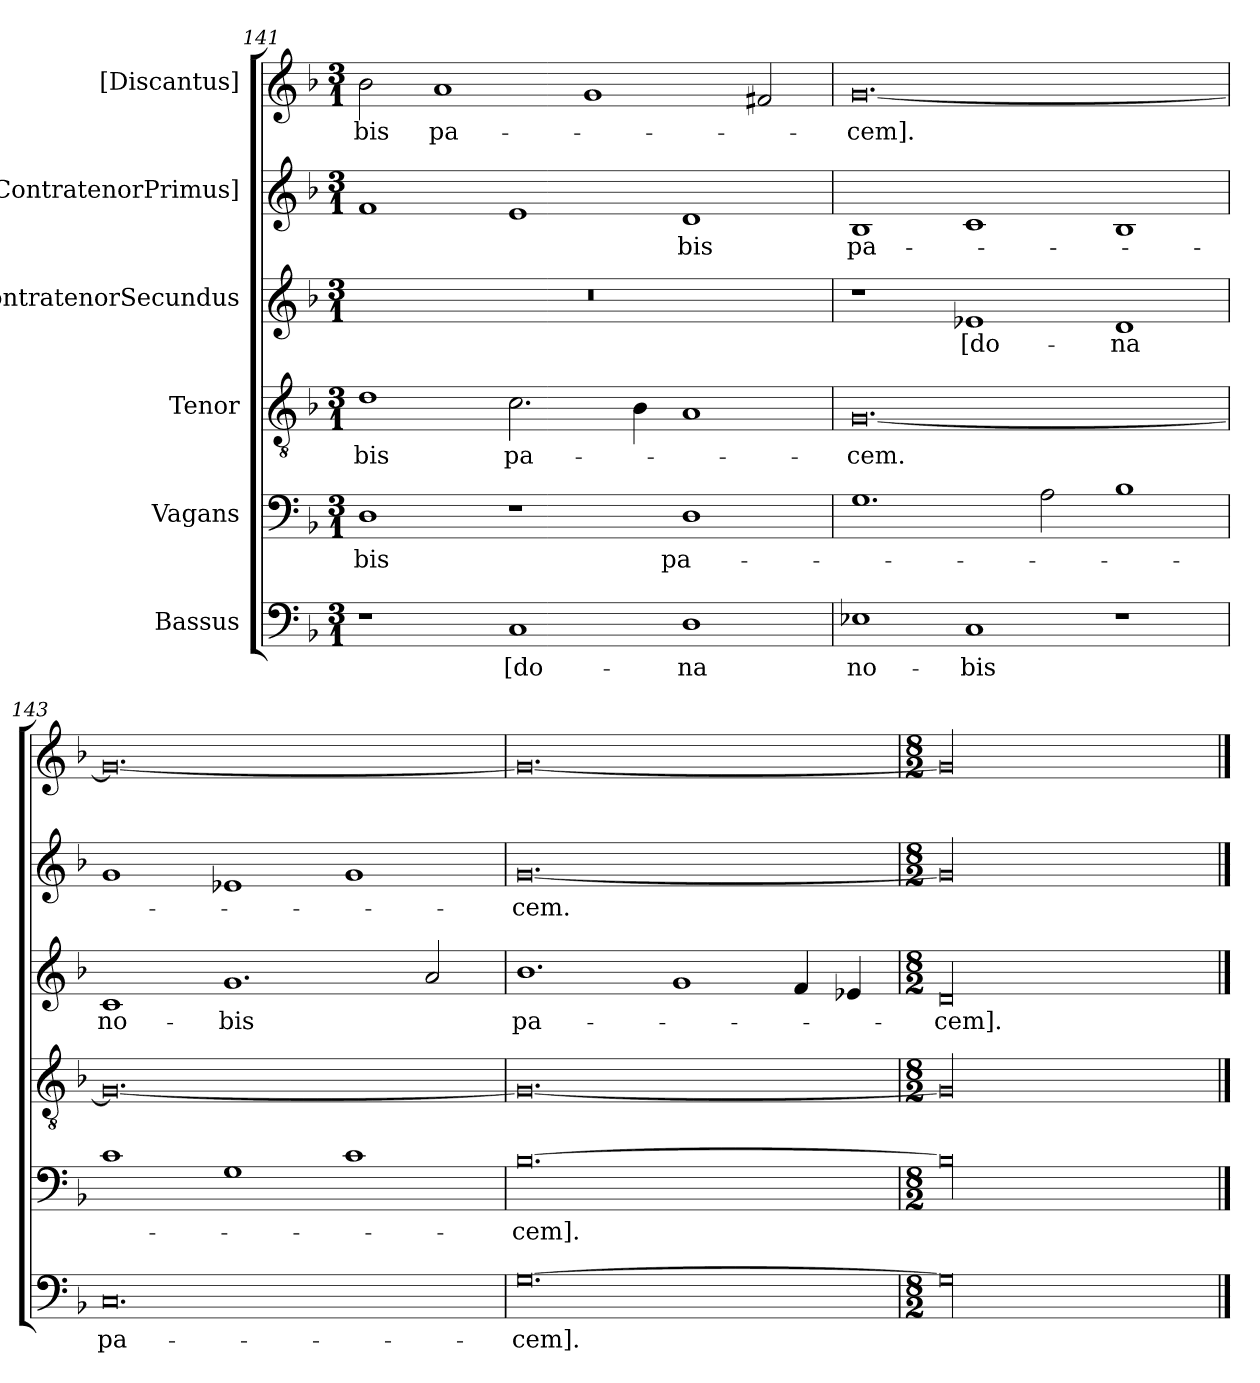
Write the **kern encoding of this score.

**kern	**text	**kern	**text	**kern	**text	**kern	**text	**kern	**text	**kern	**text
*part6	*part6	*part5	*part5	*part4	*part4	*part3	*part3	*part2	*part2	*part1	*part1
*staff6	*staff6	*staff5	*staff5	*staff4	*staff4	*staff3	*staff3	*staff2	*staff2	*staff1	*staff1
*I"Bassus	*	*I"Vagans	*	*I"Tenor	*	*I"ContratenorSecundus	*	*I"[ContratenorPrimus]	*	*I"[Discantus]	*
*clefF4	*	*clefF4	*	*clefGv2	*	*clefG2	*	*clefG2	*	*clefG2	*
*k[b-]	*	*k[b-]	*	*k[b-]	*	*k[b-]	*	*k[b-]	*	*k[b-]	*
*M3/1	*	*M3/1	*	*M3/1	*	*M3/1	*	*M3/1	*	*M3/1	*
=141	=141	=141	=141	=141	=141	=141	=141	=141	=141	=141	=141
!	!	!	!	!	!	!LO:N:vis=0	!	!	!	!	!
1r	.	1D\	-bis	1d\	-bis	0.r	.	1f/	.	2b-\	-bis
.	.	.	.	.	.	.	.	.	.	1a/	pa-
1C/	[do-	1r	.	2.c\	pa-	.	.	1e/	.	.	.
.	.	.	.	.	.	.	.	.	.	1g/	.
.	.	.	.	4B-\	.	.	.	.	.	.	.
1D\	-na	1D\	pa-	1A/	.	.	.	1d/	-bis	.	.
.	.	.	.	.	.	.	.	.	.	2f#X/	.
=142	=142	=142	=142	=142	=142	=142	=142	=142	=142	=142	=142
1E-X\	no-	1.G\	.	[0.G/	-cem.	1r	.	1B-/	pa-	[0.g/	-cem].
1C/	-bis	.	.	.	.	1e-X/	[do-	1c/	.	.	.
.	.	2A\	.	.	.	.	.	.	.	.	.
1r	.	1B-\	.	.	.	1d/	-na	1B-/	.	.	.
=143	=143	=143	=143	=143	=143	=143	=143	=143	=143	=143	=143
0.C/	pa-	1c\	.	0.G/_	.	1c/	no-	1g/	.	0.g/_	.
.	.	1G\	.	.	.	1.g/	-bis	1e-X/	.	.	.
.	.	1c\	.	.	.	.	.	1g/	.	.	.
.	.	.	.	.	.	2a/	.	.	.	.	.
=144	=144	=144	=144	=144	=144	=144	=144	=144	=144	=144	=144
[0.G\	-cem].	[0.B-\	-cem].	0.G/_	.	1.b-\	pa-	[0.g/	-cem.	0.g/_	.
.	.	.	.	.	.	1g/	.	.	.	.	.
.	.	.	.	.	.	4f/	.	.	.	.	.
.	.	.	.	.	.	4e-X/	.	.	.	.	.
=145	=145	=145	=145	=145	=145	=145	=145	=145	=145	=145	=145
*M8/2	*	*M8/2	*	*M8/2	*	*M8/2	*	*M8/2	*	*M8/2	*
00G\]	.	00B-\]	.	00G/]	.	00d/	-cem].	00g/]	.	00g/]	.
==	==	==	==	==	==	==	==	==	==	==	==
*-	*-	*-	*-	*-	*-	*-	*-	*-	*-	*-	*-
